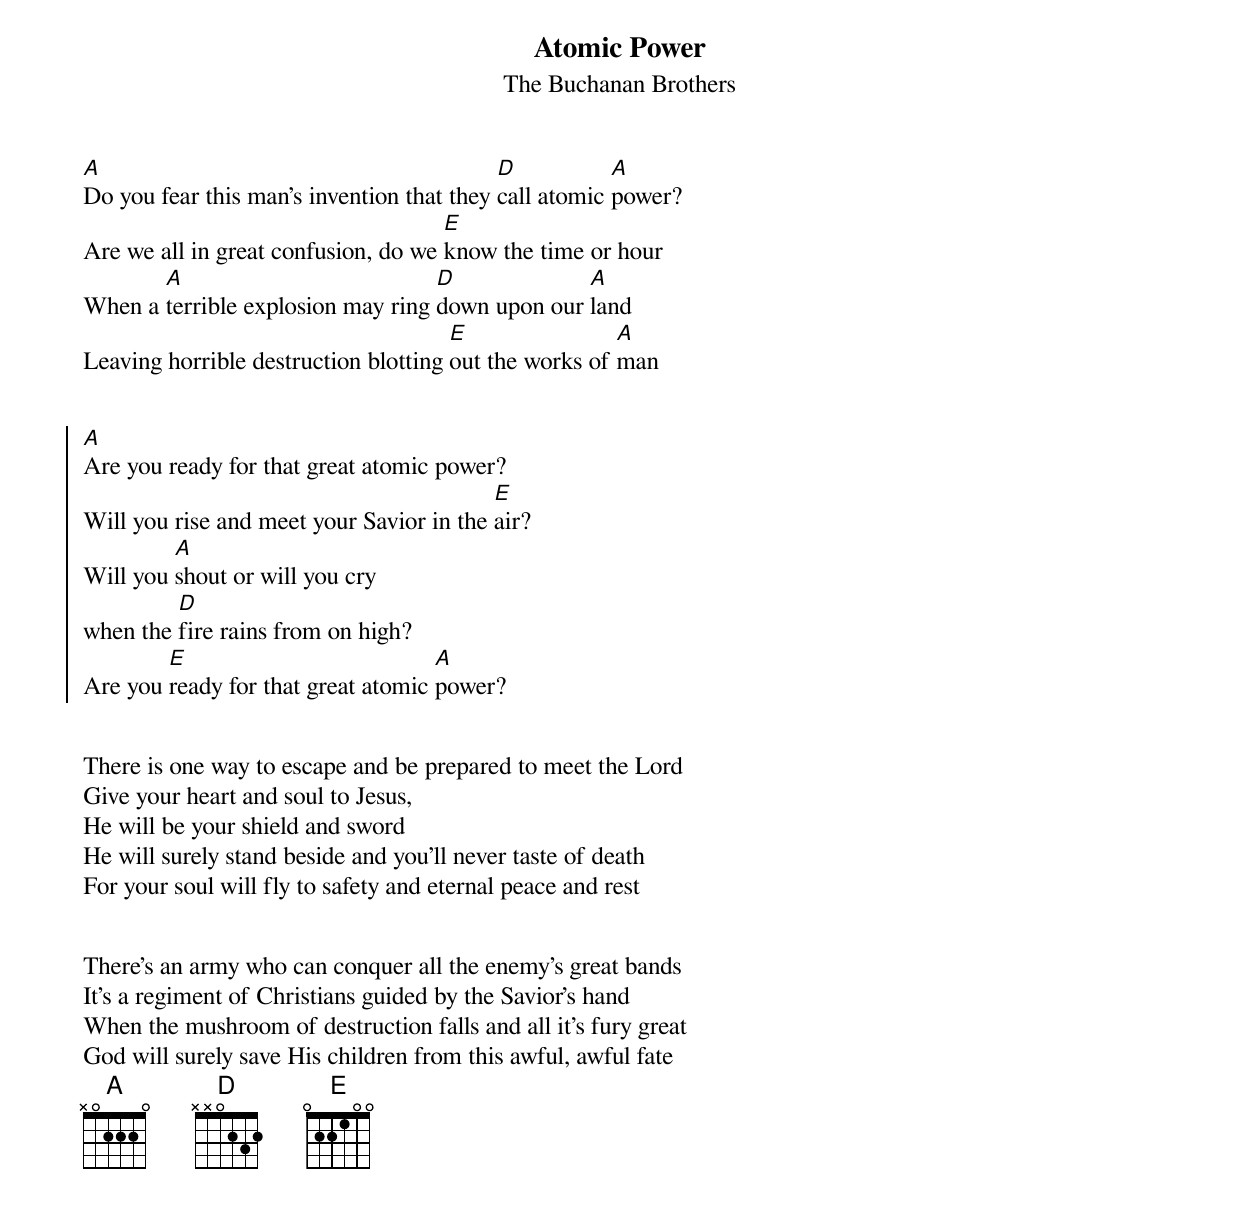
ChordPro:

{title:Atomic Power}
{st:The Buchanan Brothers}

[A]Do you fear this man's invention that they [D]call atomic [A]power?
Are we all in great confusion, do we [E]know the time or hour
When a [A]terrible explosion may ring [D]down upon our [A]land
Leaving horrible destruction blotting [E]out the works of [A]man


{soc}
[A]Are you ready for that great atomic power?
Will you rise and meet your Savior in the [E]air?
Will you [A]shout or will you cry
when the [D]fire rains from on high?
Are you [E]ready for that great atomic [A]power?
{eoc}


There is one way to escape and be prepared to meet the Lord
Give your heart and soul to Jesus,
He will be your shield and sword
He will surely stand beside and you'll never taste of death
For your soul will fly to safety and eternal peace and rest


There's an army who can conquer all the enemy's great bands
It's a regiment of Christians guided by the Savior's hand
When the mushroom of destruction falls and all it's fury great
God will surely save His children from this awful, awful fate
